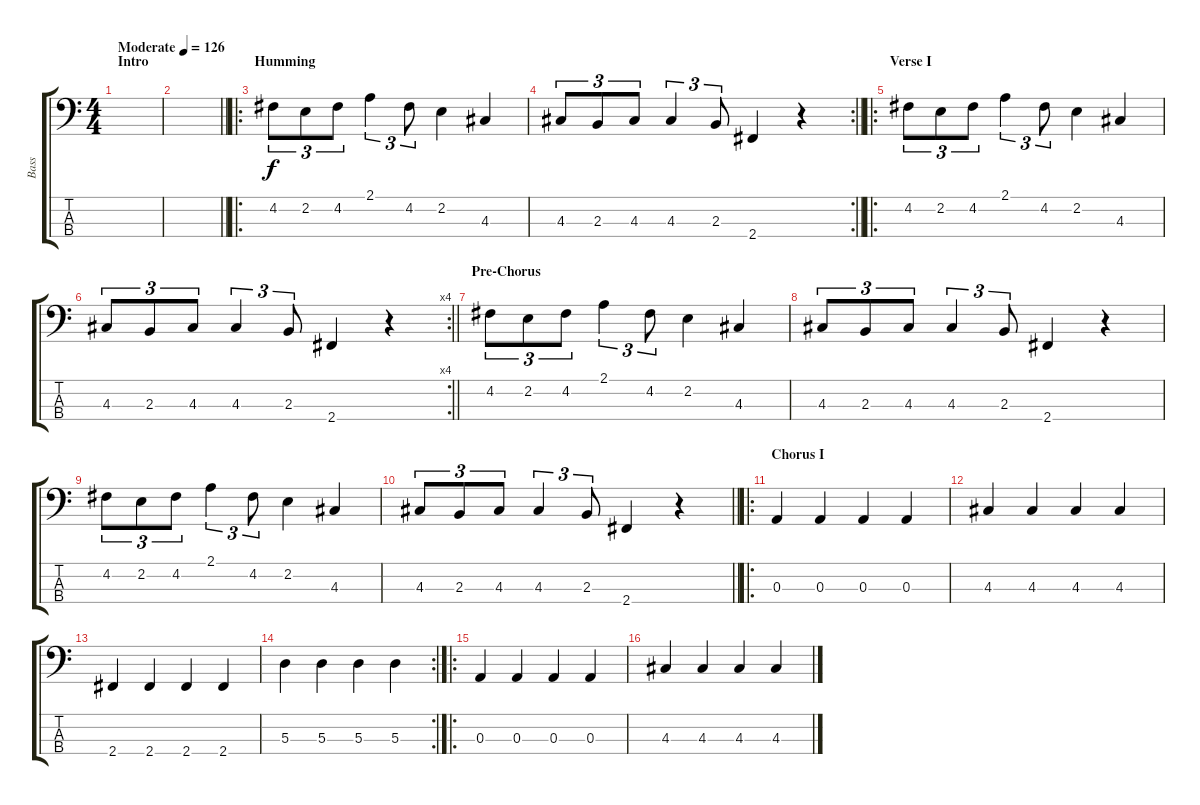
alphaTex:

\track ("Bass" "Bass") {instrument electricbassfinger}
\staff {score tabs}
\tuning (G2 D2 A1 E1) {hide}
\ts (4 4)
\section ("" "Intro")
\tempo (126 "Moderate")
\clef f4
\ks c
|
\barLineRight lightlight
|
\ro
\section ("" "Humming")
4.2.8{tu (3 2)} 2.2.8{tu (3 2)} 4.2.8{tu (3 2)} 2.1.4{tu (3 2)} 4.2.8{tu (3 2)} 2.2.4 4.3.4 |
\rc 2
\barLineRight lightlight
4.3.8{tu (3 2)} 2.3.8{tu (3 2)} 4.3.8{tu (3 2)} 4.3.4{tu (3 2)} 2.3.8{tu (3 2)} 2.4.4 r.4 |
\ro
\section ("" "Verse I")
4.2.8{tu (3 2)} 2.2.8{tu (3 2)} 4.2.8{tu (3 2)} 2.1.4{tu (3 2)} 4.2.8{tu (3 2)} 2.2.4 4.3.4 |
\rc 4
\barLineRight lightlight
4.3.8{tu (3 2)} 2.3.8{tu (3 2)} 4.3.8{tu (3 2)} 4.3.4{tu (3 2)} 2.3.8{tu (3 2)} 2.4.4 r.4 |
\section ("" "Pre-Chorus")
4.2.8{tu (3 2)} 2.2.8{tu (3 2)} 4.2.8{tu (3 2)} 2.1.4{tu (3 2)} 4.2.8{tu (3 2)} 2.2.4 4.3.4 |
4.3.8{tu (3 2)} 2.3.8{tu (3 2)} 4.3.8{tu (3 2)} 4.3.4{tu (3 2)} 2.3.8{tu (3 2)} 2.4.4 r.4 |
4.2.8{tu (3 2)} 2.2.8{tu (3 2)} 4.2.8{tu (3 2)} 2.1.4{tu (3 2)} 4.2.8{tu (3 2)} 2.2.4 4.3.4 |
\barLineRight lightlight
4.3.8{tu (3 2)} 2.3.8{tu (3 2)} 4.3.8{tu (3 2)} 4.3.4{tu (3 2)} 2.3.8{tu (3 2)} 2.4.4 r.4 |
\ro
\section ("" "Chorus I")
0.3.4 0.3.4 0.3.4 0.3.4 |
4.3.4 4.3.4 4.3.4 4.3.4 |
2.4.4 2.4.4 2.4.4 2.4.4 |
\rc 2
5.3.4 5.3.4 5.3.4 5.3.4 |
\ro
0.3.4 0.3.4 0.3.4 0.3.4 |
4.3.4 4.3.4 4.3.4 4.3.4
